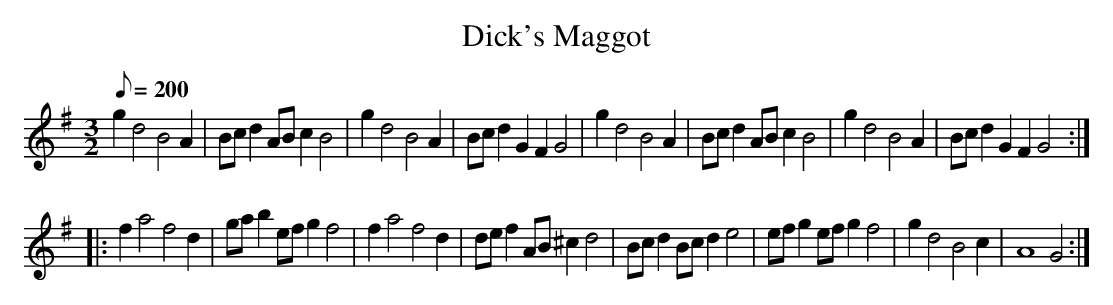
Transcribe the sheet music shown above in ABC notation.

X:1
T:Dick's Maggot
L:1/8
M:3/2
Q:200
K:G
g2 d4 B4 A2|Bc d2 AB c2 B4|g2 d4 B4 A2|Bc d2 G2 F2 G4|g2 d4 B4 A2| Bc d2 AB c2 B4|g2 d4 B4 A2|Bc d2 G2 F2 G4:|
|:f2 a4 f4 d2|ga b2 ef g2 f4| f2 a4 f4 d2|de f2 AB ^c2 d4|Bc d2 Bc d2 e4|ef g2 ef g2 f4|g2 d4 B4 c2| A8 G4:|
